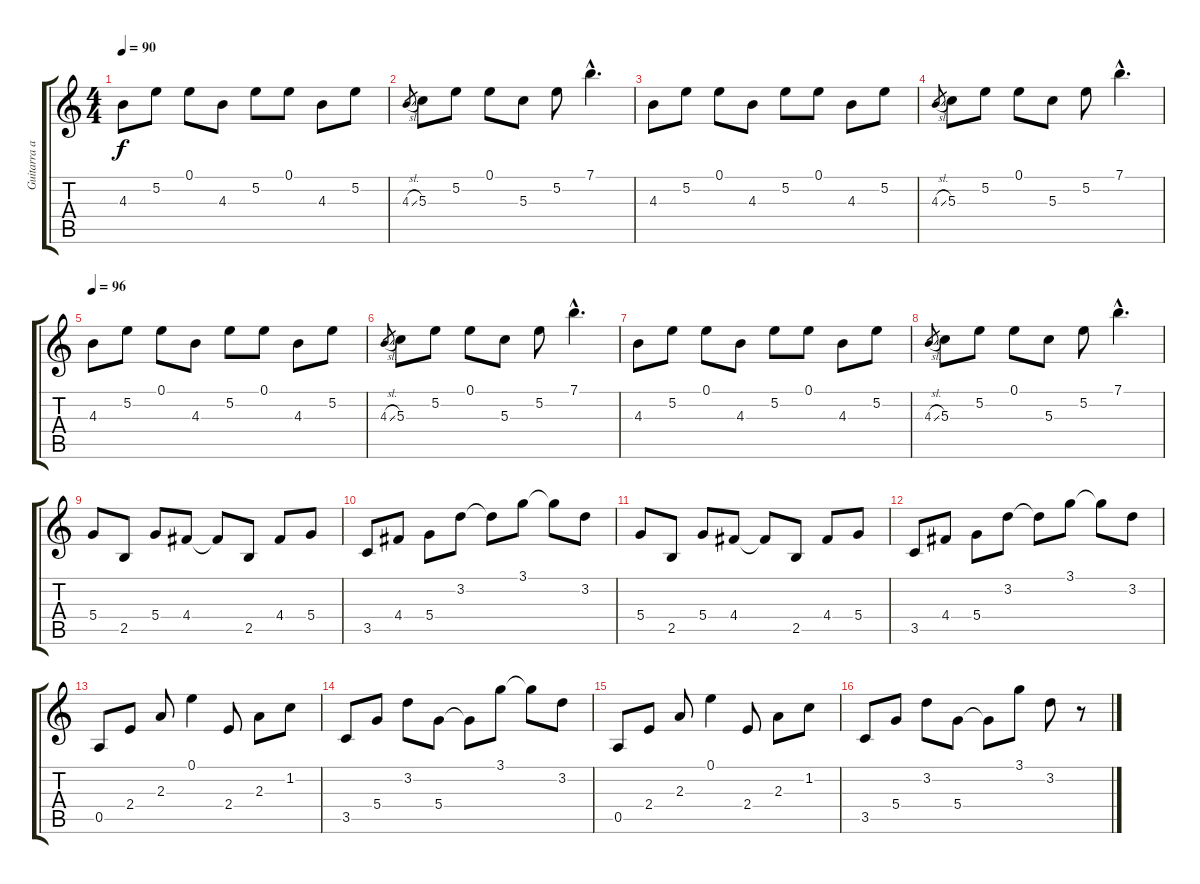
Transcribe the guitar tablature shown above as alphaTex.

\track ("Guitarra aqustica" "Guitarra a") {instrument acousticguitarsteel}
\staff {score tabs}
\tuning (E4 B3 G3 D3 A2 E2) {hide}
\ts (4 4)
\tempo 90
\clef g2
\ks c
4.3.8{dy f instrument acousticguitarsteel} 5.2.8 0.1.8 4.3.8 5.2.8 0.1.8 4.3.8 5.2.8 |
4.3{sl}.8{gr} 5.3.8 5.2.8 0.1.8 5.3.8 5.2.8 7.1{hac}.4{d} |
4.3.8 5.2.8 0.1.8 4.3.8 5.2.8 0.1.8 4.3.8 5.2.8 |
4.3{sl}.8{gr} 5.3.8 5.2.8 0.1.8 5.3.8 5.2.8 7.1{hac}.4{d} |
\tempo 96
4.3.8 5.2.8 0.1.8 4.3.8 5.2.8 0.1.8 4.3.8 5.2.8 |
4.3{sl}.8{gr} 5.3.8 5.2.8 0.1.8 5.3.8 5.2.8 7.1{hac}.4{d} |
4.3.8 5.2.8 0.1.8 4.3.8 5.2.8 0.1.8 4.3.8 5.2.8 |
4.3{sl}.8{gr} 5.3.8 5.2.8 0.1.8 5.3.8 5.2.8 7.1{hac}.4{d} |
5.4.8 2.5.8 5.4.8 4.4.8 4.4{t}.8 2.5.8 4.4.8 5.4.8 |
3.5.8 4.4.8 5.4.8 3.2.8 3.2{t}.8 3.1.8 3.1{t}.8 3.2.8 |
5.4.8 2.5.8 5.4.8 4.4.8 4.4{t}.8 2.5.8 4.4.8 5.4.8 |
3.5.8 4.4.8 5.4.8 3.2.8 3.2{t}.8 3.1.8 3.1{t}.8 3.2.8 |
0.5.8 2.4.8 2.3.8 0.1.4 2.4.8 2.3.8 1.2.8 |
3.5.8 5.4.8 3.2.8 5.4.8 5.4{t}.8 3.1.8 3.1{t}.8 3.2.8 |
0.5.8 2.4.8 2.3.8 0.1.4 2.4.8 2.3.8 1.2.8 |
3.5.8 5.4.8 3.2.8 5.4.8 5.4{t}.8 3.1.8 3.2.8 r.8
